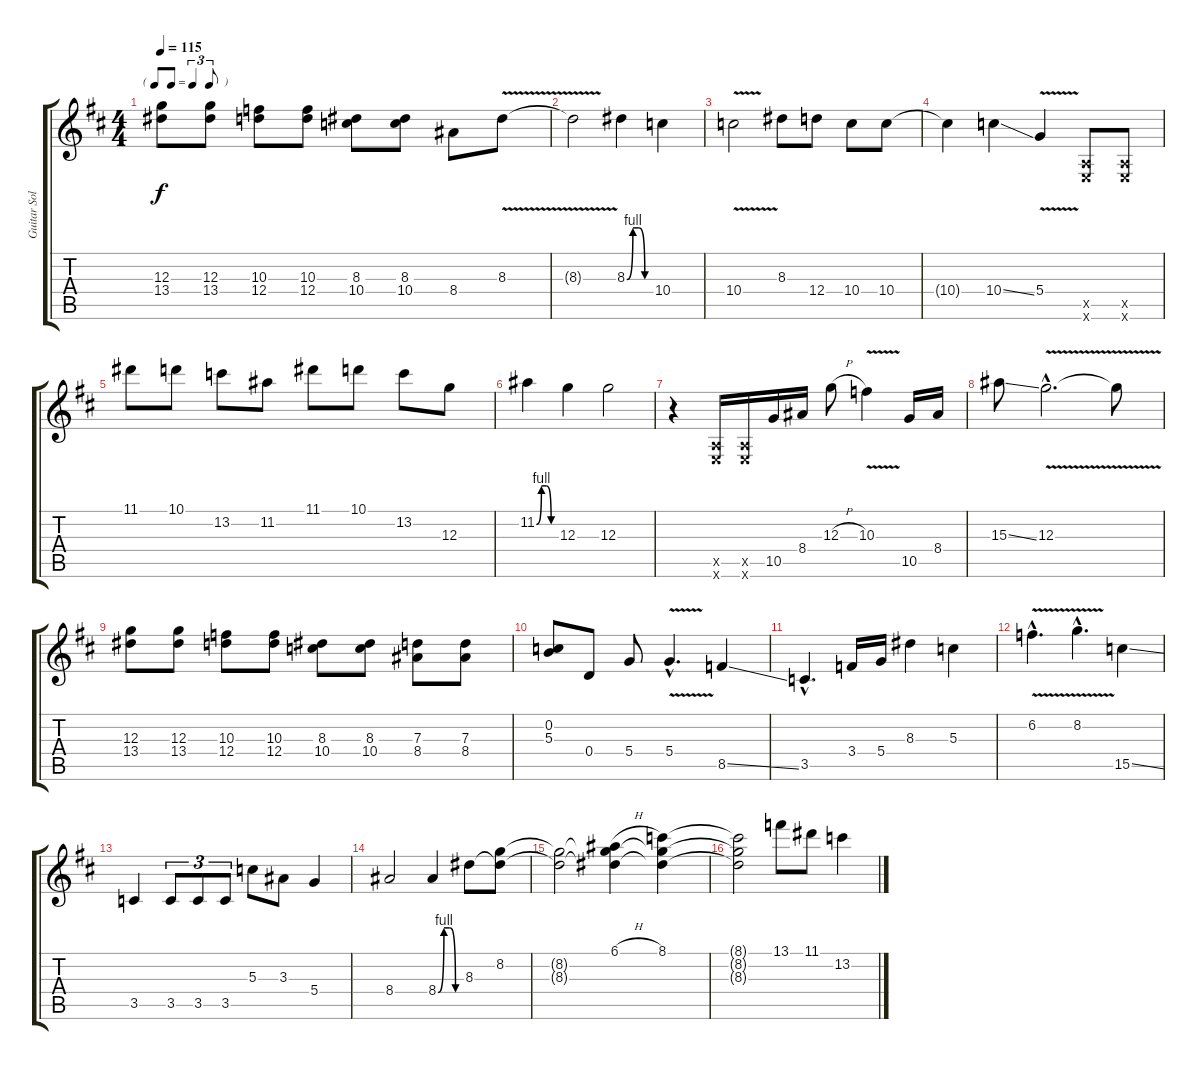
\track ("Guitar Solo" "Guitar Sol") {instrument overdrivenguitar}
\staff {score tabs}
\tuning (E4 B3 G3 D3 A2 E2) {hide}
\ts (4 4)
\tf triplet8th
\tempo 115
\clef g2
\ks d
(12.3 13.4).8{dy f} (12.3 13.4).8 (10.3 12.4).8 (10.3 12.4).8 (8.3 10.4).8 (8.3 10.4).8 8.4.8 8.3{v}.8 |
8.3{t}.2 8.3{be (custom 0 0 15 4 30 4 45 0 60 0)}.4 10.4.4 |
10.4{v}.2 8.3.8 12.4.8 10.4.8 10.4.8 |
10.4{t}.4 10.4{ss}.4 5.4{v}.4 (0.5{x} 0.6{x}).8 (0.5{x} 0.6{x}).8 |
11.1.8 10.1.8 13.2.8 11.2.8 11.1.8 10.1.8 13.2.8 12.3.8 |
11.2{be (custom 0 0 15 4 30 4 45 0 60 0)}.4 12.3.4 12.3.2 |
r.4 (0.5{x} 0.6{x}).16 (0.5{x} 0.6{x}).16 10.5.16 8.4.16 12.3{h}.8 10.3{v}.4 10.5.16 8.4.16 |
15.3{ss}.8 12.3{v hac}.2{d} 12.3{t}.8 |
(12.3 13.4).8 (12.3 13.4).8 (10.3 12.4).8 (10.3 12.4).8 (8.3 10.4).8 (8.3 10.4).8 (7.3 8.4).8 (7.3 8.4).8 |
(0.2 5.3).8 0.4.8 5.4.8 5.4{v hac}.4{d} 8.5{ss}.4 |
3.5{hac}.4{d} 3.4.16 5.4.16 8.3.4 5.3.4 |
6.2{v hac}.4{d} 8.2{v hac}.4{d} 15.5{ss}.4 |
3.5.4 3.5.8{tu (3 2)} 3.5.8{tu (3 2)} 3.5.8{tu (3 2)} 5.3.8 3.3.8 5.4.4 |
8.4.2 8.4{be (custom 0 0 15 4 30 4 45 0 60 0)}.4 8.3.8 (8.2 8.3{t}).8 |
(8.2{t} 8.3{t}).2 (6.1{h} 8.2{t} 8.3{t}).4 (8.1 8.2{t} 8.3{t}).4 |
(8.1{t} 8.2{t} 8.3{t}).2 13.1.8 11.1.8 13.2.4
